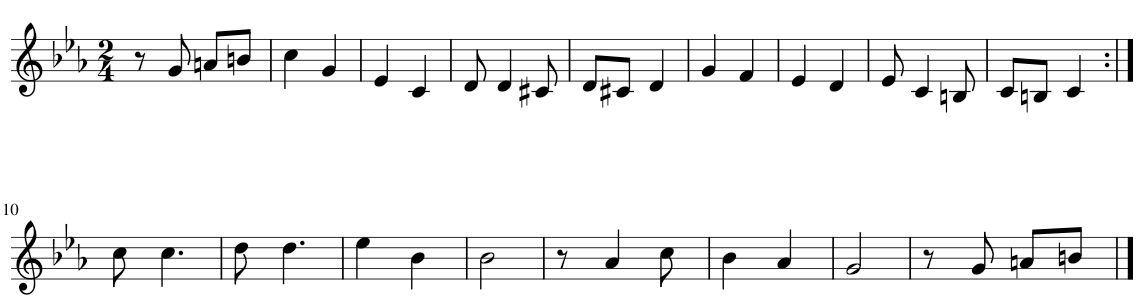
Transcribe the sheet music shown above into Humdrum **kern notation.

**kern
*part1
*staff1
*I"Voice
*clefG2
*k[b-e-a-]
*M2/4
=1
8r
8g/
8an/L
8bn/J
=2
4cc\
4g/
=3
4e-/
4c/
=4
8d/
4d/
8c#X/
=5
8d/L
8c#X/J
4d/
=6
4g/
4f/
=7
4e-/
4d/
=8
8e-/
4c/
8Bn/
=9
8c/L
8Bn/J
4c/
!!LO:LB:g=z
=10:|!
8cc\
4.cc\
=11
8dd\
4.dd\
=12
4ee-\
4b-\
=13
2b-\
=14
8r
4a-/
8cc\
=15
4b-\
4a-/
=16
2g/
=17
8r
8g/
8an/L
8bn/J
==
*-
